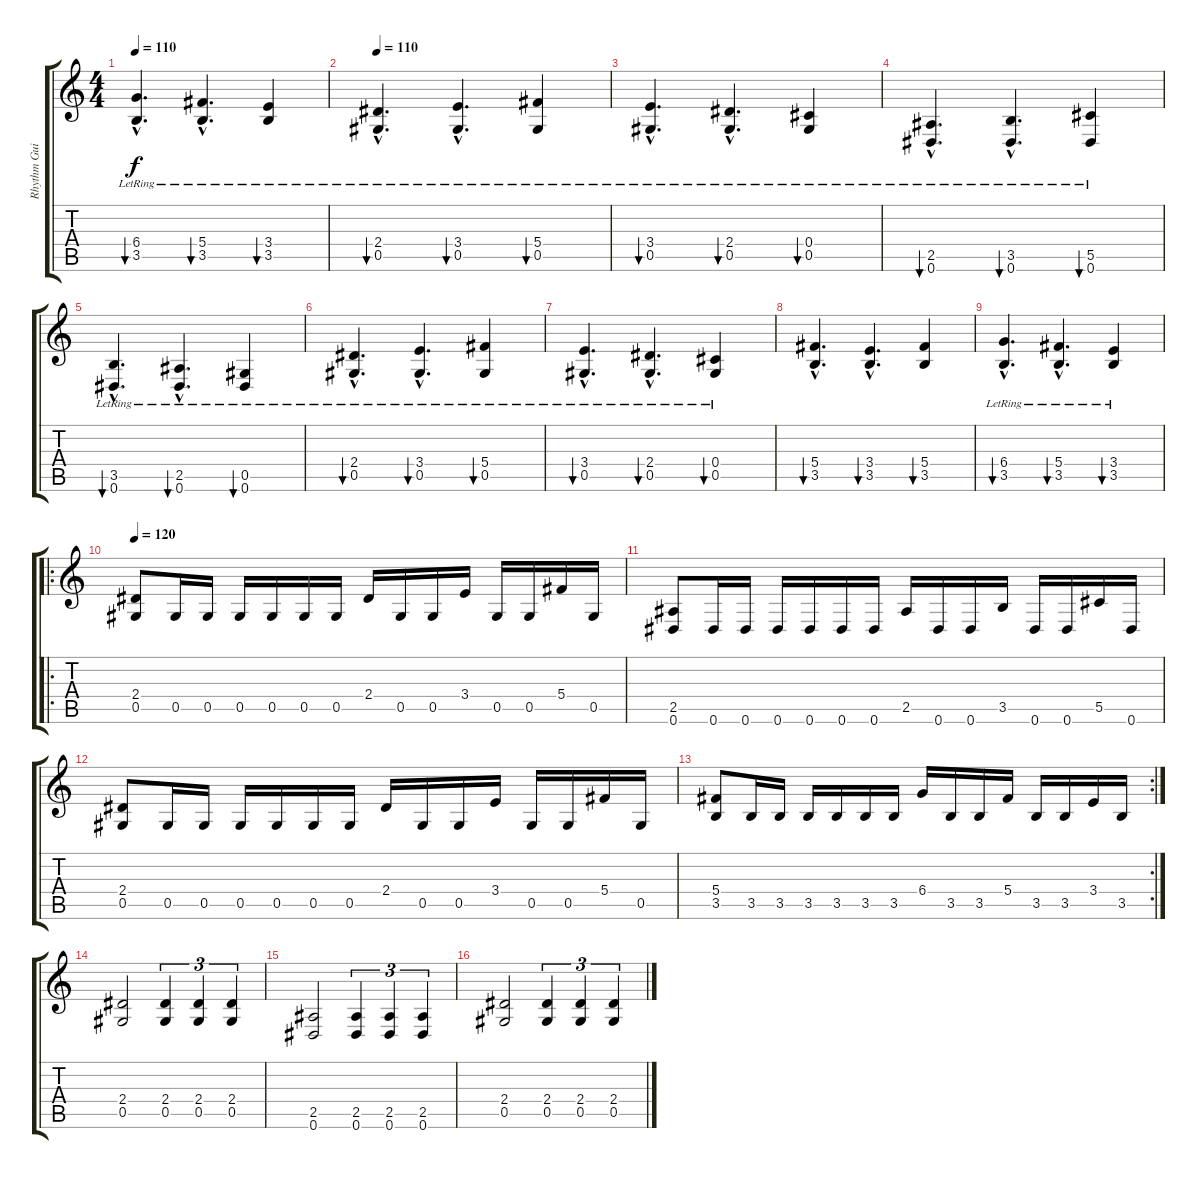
\track ("Rhythm Guitar" "Rhythm Gui") {instrument distortionguitar}
\staff {score tabs}
\tuning (Eb4 Bb3 Gb3 Db3 Ab2 Eb2) {hide}
\ts (4 4)
\tempo 110
\clef g2
\ks c
(6.4{hac} 3.5{lr}).4{d bu 120 dy f} (5.4{hac} 3.5{hac lr}).4{d bu 120} (3.4 3.5{lr}).4{bu 120} |
\tempo 110
(2.4{hac lr} 0.5{lr}).4{d bu 120 instrument acousticguitarsteel} (3.4{hac lr} 0.5{hac lr}).4{d bu 120} (5.4{lr} 0.5{lr}).4{bu 120} |
(3.4{hac lr} 0.5{lr}).4{d bu 120} (2.4{hac lr} 0.5{hac lr}).4{d bu 120} (0.4{lr} 0.5{lr}).4{bu 120} |
(2.5{hac lr} 0.6{lr}).4{d bu 120} (3.5{hac lr} 0.6{hac lr}).4{d bu 120} (5.5{lr} 0.6{lr}).4{bu 120} |
(3.5{hac lr} 0.6{lr}).4{d bu 120} (2.5{hac lr} 0.6{hac lr}).4{d bu 120} (0.5{lr} 0.6{lr}).4{bu 120} |
(2.4{hac lr} 0.5{lr}).4{d bu 120} (3.4{hac lr} 0.5{hac lr}).4{d bu 120} (5.4{lr} 0.5{lr}).4{bu 120} |
(3.4{hac} 0.5{lr}).4{d bu 120} (2.4{hac} 0.5{hac lr}).4{d bu 120} (0.4 0.5{lr}).4{bu 120} |
(5.4{hac} 3.5).4{d bu 120} (3.4{hac} 3.5{hac}).4{d bu 120} (5.4 3.5).4{bu 120} |
(6.4{hac} 3.5{lr}).4{d bu 120} (5.4{hac} 3.5{hac lr}).4{d bu 120} (3.4 3.5{lr}).4{bu 120} |
\ro
\tempo 120
(2.4 0.5).8{instrument distortionguitar} 0.5.16 0.5.16 0.5.16 0.5.16 0.5.16 0.5.16 2.4.16 0.5.16 0.5.16 3.4.16 0.5.16 0.5.16 5.4.16 0.5.16 |
(2.5 0.6).8 0.6.16 0.6.16 0.6.16 0.6.16 0.6.16 0.6.16 2.5.16 0.6.16 0.6.16 3.5.16 0.6.16 0.6.16 5.5.16 0.6.16 |
(2.4 0.5).8 0.5.16 0.5.16 0.5.16 0.5.16 0.5.16 0.5.16 2.4.16 0.5.16 0.5.16 3.4.16 0.5.16 0.5.16 5.4.16 0.5.16 |
\rc 2
(5.4 3.5).8 3.5.16 3.5.16 3.5.16 3.5.16 3.5.16 3.5.16 6.4.16 3.5.16 3.5.16 5.4.16 3.5.16 3.5.16 3.4.16 3.5.16 |
(2.4 0.5).2 (2.4 0.5).4{tu (3 2)} (2.4 0.5).4{tu (3 2)} (2.4 0.5).4{tu (3 2)} |
(2.5 0.6).2 (2.5 0.6).4{tu (3 2)} (2.5 0.6).4{tu (3 2)} (2.5 0.6).4{tu (3 2)} |
(2.4 0.5).2 (2.4 0.5).4{tu (3 2)} (2.4 0.5).4{tu (3 2)} (2.4 0.5).4{tu (3 2)}
